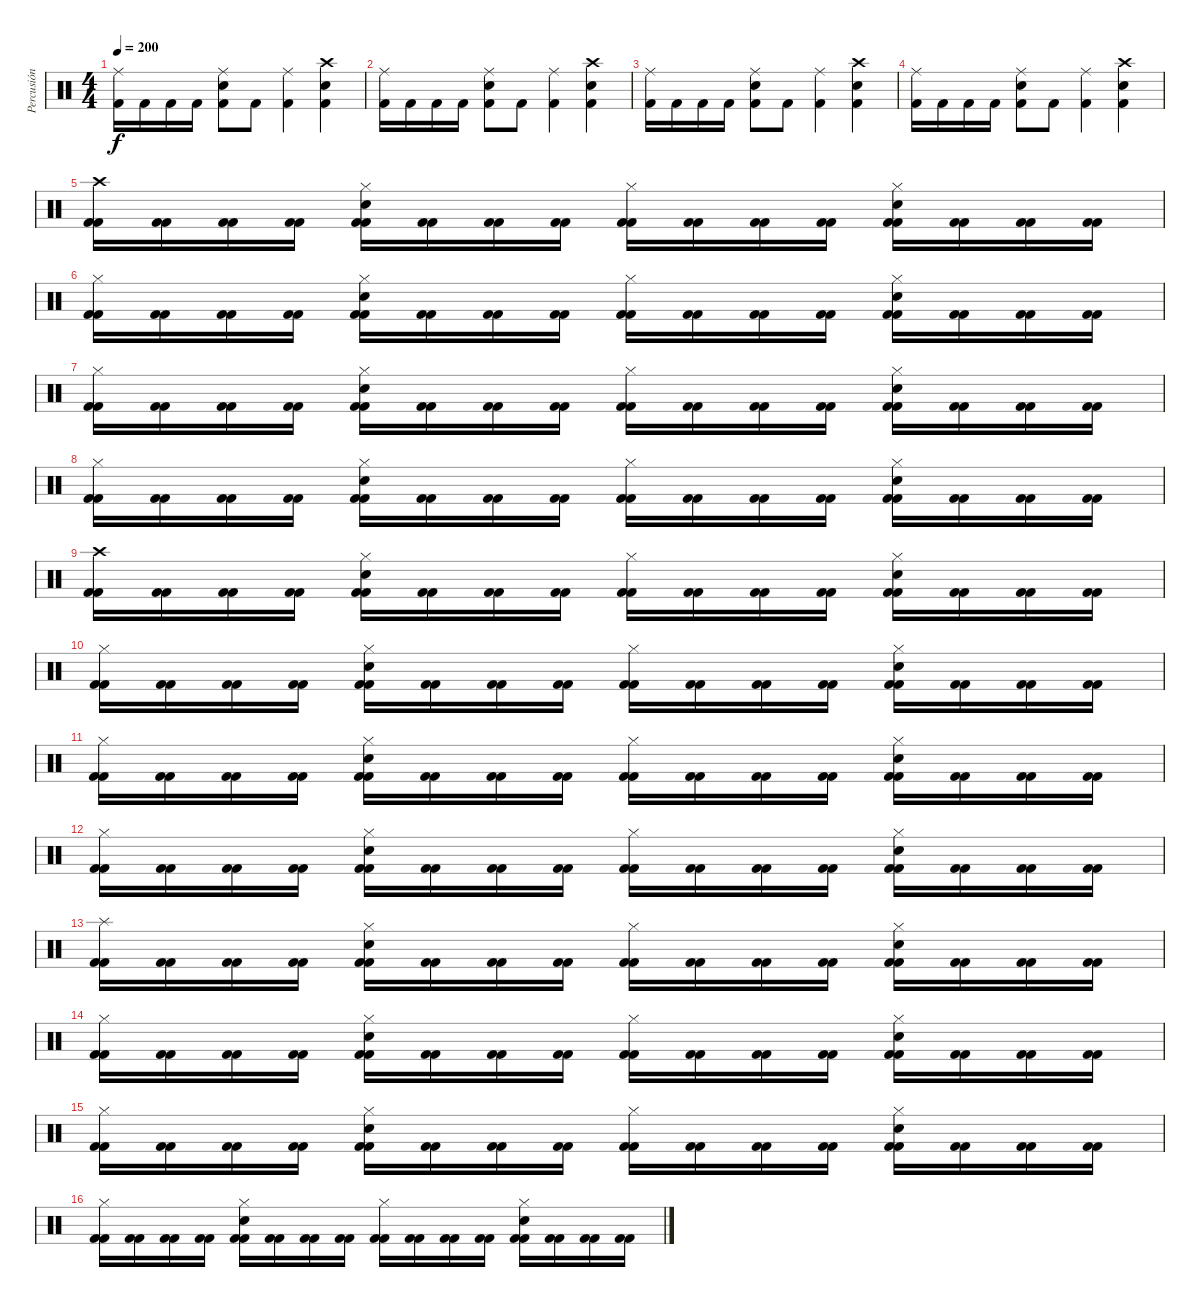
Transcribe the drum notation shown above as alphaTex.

\track ("Percusión" "Percusión") {instrument percussion}
\staff {score}
\articulation defaults
\ts (4 4)
\tempo 200
\clef neutral
\ks c
("Ride (middle)" "Kick (hit) 2").16{dy f} "Kick (hit) 2".16 "Kick (hit) 2".16 "Kick (hit) 2".16 ("Ride (middle)" "Snare (hit) 2" "Kick (hit) 2").8 "Kick (hit) 2".8 ("Ride (middle)" "Kick (hit) 2").4 ("Crash high (hit)" "Snare (hit) 2" "Kick (hit) 2").4 |
("Ride (middle)" "Kick (hit) 2").16 "Kick (hit) 2".16 "Kick (hit) 2".16 "Kick (hit) 2".16 ("Ride (middle)" "Snare (hit) 2" "Kick (hit) 2").8 "Kick (hit) 2".8 ("Ride (middle)" "Kick (hit) 2").4 ("Crash high (hit)" "Snare (hit) 2" "Kick (hit) 2").4 |
("Ride (middle)" "Kick (hit) 2").16 "Kick (hit) 2".16 "Kick (hit) 2".16 "Kick (hit) 2".16 ("Ride (middle)" "Snare (hit) 2" "Kick (hit) 2").8 "Kick (hit) 2".8 ("Ride (middle)" "Kick (hit) 2").4 ("Crash high (hit)" "Snare (hit) 2" "Kick (hit) 2").4 |
("Ride (middle)" "Kick (hit) 2").16 "Kick (hit) 2".16 "Kick (hit) 2".16 "Kick (hit) 2".16 ("Ride (middle)" "Snare (hit) 2" "Kick (hit) 2").8 "Kick (hit) 2".8 ("Ride (middle)" "Kick (hit) 2").4 ("Crash high (hit)" "Snare (hit) 2" "Kick (hit) 2").4 |
("Crash high (hit)" "Kick (hit) 2" "Kick (hit) 2").16 ("Kick (hit) 2" "Kick (hit) 2").16 ("Kick (hit) 2" "Kick (hit) 2").16 ("Kick (hit) 2" "Kick (hit) 2").16 ("Hi-Hat (closed)" "Snare (hit) 2" "Kick (hit) 2" "Kick (hit) 2").16 ("Kick (hit) 2" "Kick (hit) 2").16 ("Kick (hit) 2" "Kick (hit) 2").16 ("Kick (hit) 2" "Kick (hit) 2").16 ("Hi-Hat (closed)" "Kick (hit) 2" "Kick (hit) 2").16 ("Kick (hit) 2" "Kick (hit) 2").16 ("Kick (hit) 2" "Kick (hit) 2").16 ("Kick (hit) 2" "Kick (hit) 2").16 ("Hi-Hat (closed)" "Snare (hit) 2" "Kick (hit) 2" "Kick (hit) 2").16 ("Kick (hit) 2" "Kick (hit) 2").16 ("Kick (hit) 2" "Kick (hit) 2").16 ("Kick (hit) 2" "Kick (hit) 2").16 |
("Hi-Hat (closed)" "Kick (hit) 2" "Kick (hit) 2").16 ("Kick (hit) 2" "Kick (hit) 2").16 ("Kick (hit) 2" "Kick (hit) 2").16 ("Kick (hit) 2" "Kick (hit) 2").16 ("Hi-Hat (closed)" "Snare (hit) 2" "Kick (hit) 2" "Kick (hit) 2").16 ("Kick (hit) 2" "Kick (hit) 2").16 ("Kick (hit) 2" "Kick (hit) 2").16 ("Kick (hit) 2" "Kick (hit) 2").16 ("Hi-Hat (closed)" "Kick (hit) 2" "Kick (hit) 2").16 ("Kick (hit) 2" "Kick (hit) 2").16 ("Kick (hit) 2" "Kick (hit) 2").16 ("Kick (hit) 2" "Kick (hit) 2").16 ("Hi-Hat (closed)" "Snare (hit) 2" "Kick (hit) 2" "Kick (hit) 2").16 ("Kick (hit) 2" "Kick (hit) 2").16 ("Kick (hit) 2" "Kick (hit) 2").16 ("Kick (hit) 2" "Kick (hit) 2").16 |
("Hi-Hat (closed)" "Kick (hit) 2" "Kick (hit) 2").16 ("Kick (hit) 2" "Kick (hit) 2").16 ("Kick (hit) 2" "Kick (hit) 2").16 ("Kick (hit) 2" "Kick (hit) 2").16 ("Hi-Hat (closed)" "Snare (hit) 2" "Kick (hit) 2" "Kick (hit) 2").16 ("Kick (hit) 2" "Kick (hit) 2").16 ("Kick (hit) 2" "Kick (hit) 2").16 ("Kick (hit) 2" "Kick (hit) 2").16 ("Hi-Hat (closed)" "Kick (hit) 2" "Kick (hit) 2").16 ("Kick (hit) 2" "Kick (hit) 2").16 ("Kick (hit) 2" "Kick (hit) 2").16 ("Kick (hit) 2" "Kick (hit) 2").16 ("Hi-Hat (closed)" "Snare (hit) 2" "Kick (hit) 2" "Kick (hit) 2").16 ("Kick (hit) 2" "Kick (hit) 2").16 ("Kick (hit) 2" "Kick (hit) 2").16 ("Kick (hit) 2" "Kick (hit) 2").16 |
("Hi-Hat (closed)" "Kick (hit) 2" "Kick (hit) 2").16 ("Kick (hit) 2" "Kick (hit) 2").16 ("Kick (hit) 2" "Kick (hit) 2").16 ("Kick (hit) 2" "Kick (hit) 2").16 ("Hi-Hat (closed)" "Snare (hit) 2" "Kick (hit) 2" "Kick (hit) 2").16 ("Kick (hit) 2" "Kick (hit) 2").16 ("Kick (hit) 2" "Kick (hit) 2").16 ("Kick (hit) 2" "Kick (hit) 2").16 ("Hi-Hat (closed)" "Kick (hit) 2" "Kick (hit) 2").16 ("Kick (hit) 2" "Kick (hit) 2").16 ("Kick (hit) 2" "Kick (hit) 2").16 ("Kick (hit) 2" "Kick (hit) 2").16 ("Hi-Hat (closed)" "Snare (hit) 2" "Kick (hit) 2" "Kick (hit) 2").16 ("Kick (hit) 2" "Kick (hit) 2").16 ("Kick (hit) 2" "Kick (hit) 2").16 ("Kick (hit) 2" "Kick (hit) 2").16 |
("Crash high (hit)" "Kick (hit) 2" "Kick (hit) 2").16 ("Kick (hit) 2" "Kick (hit) 2").16 ("Kick (hit) 2" "Kick (hit) 2").16 ("Kick (hit) 2" "Kick (hit) 2").16 ("Hi-Hat (closed)" "Snare (hit) 2" "Kick (hit) 2" "Kick (hit) 2").16 ("Kick (hit) 2" "Kick (hit) 2").16 ("Kick (hit) 2" "Kick (hit) 2").16 ("Kick (hit) 2" "Kick (hit) 2").16 ("Hi-Hat (closed)" "Kick (hit) 2" "Kick (hit) 2").16 ("Kick (hit) 2" "Kick (hit) 2").16 ("Kick (hit) 2" "Kick (hit) 2").16 ("Kick (hit) 2" "Kick (hit) 2").16 ("Hi-Hat (closed)" "Snare (hit) 2" "Kick (hit) 2" "Kick (hit) 2").16 ("Kick (hit) 2" "Kick (hit) 2").16 ("Kick (hit) 2" "Kick (hit) 2").16 ("Kick (hit) 2" "Kick (hit) 2").16 |
("Hi-Hat (closed)" "Kick (hit) 2" "Kick (hit) 2").16 ("Kick (hit) 2" "Kick (hit) 2").16 ("Kick (hit) 2" "Kick (hit) 2").16 ("Kick (hit) 2" "Kick (hit) 2").16 ("Hi-Hat (closed)" "Snare (hit) 2" "Kick (hit) 2" "Kick (hit) 2").16 ("Kick (hit) 2" "Kick (hit) 2").16 ("Kick (hit) 2" "Kick (hit) 2").16 ("Kick (hit) 2" "Kick (hit) 2").16 ("Hi-Hat (closed)" "Kick (hit) 2" "Kick (hit) 2").16 ("Kick (hit) 2" "Kick (hit) 2").16 ("Kick (hit) 2" "Kick (hit) 2").16 ("Kick (hit) 2" "Kick (hit) 2").16 ("Hi-Hat (closed)" "Snare (hit) 2" "Kick (hit) 2" "Kick (hit) 2").16 ("Kick (hit) 2" "Kick (hit) 2").16 ("Kick (hit) 2" "Kick (hit) 2").16 ("Kick (hit) 2" "Kick (hit) 2").16 |
("Hi-Hat (closed)" "Kick (hit) 2" "Kick (hit) 2").16 ("Kick (hit) 2" "Kick (hit) 2").16 ("Kick (hit) 2" "Kick (hit) 2").16 ("Kick (hit) 2" "Kick (hit) 2").16 ("Hi-Hat (closed)" "Snare (hit) 2" "Kick (hit) 2" "Kick (hit) 2").16 ("Kick (hit) 2" "Kick (hit) 2").16 ("Kick (hit) 2" "Kick (hit) 2").16 ("Kick (hit) 2" "Kick (hit) 2").16 ("Hi-Hat (closed)" "Kick (hit) 2" "Kick (hit) 2").16 ("Kick (hit) 2" "Kick (hit) 2").16 ("Kick (hit) 2" "Kick (hit) 2").16 ("Kick (hit) 2" "Kick (hit) 2").16 ("Hi-Hat (closed)" "Snare (hit) 2" "Kick (hit) 2" "Kick (hit) 2").16 ("Kick (hit) 2" "Kick (hit) 2").16 ("Kick (hit) 2" "Kick (hit) 2").16 ("Kick (hit) 2" "Kick (hit) 2").16 |
("Hi-Hat (closed)" "Kick (hit) 2" "Kick (hit) 2").16 ("Kick (hit) 2" "Kick (hit) 2").16 ("Kick (hit) 2" "Kick (hit) 2").16 ("Kick (hit) 2" "Kick (hit) 2").16 ("Hi-Hat (closed)" "Snare (hit) 2" "Kick (hit) 2" "Kick (hit) 2").16 ("Kick (hit) 2" "Kick (hit) 2").16 ("Kick (hit) 2" "Kick (hit) 2").16 ("Kick (hit) 2" "Kick (hit) 2").16 ("Hi-Hat (closed)" "Kick (hit) 2" "Kick (hit) 2").16 ("Kick (hit) 2" "Kick (hit) 2").16 ("Kick (hit) 2" "Kick (hit) 2").16 ("Kick (hit) 2" "Kick (hit) 2").16 ("Hi-Hat (closed)" "Snare (hit) 2" "Kick (hit) 2" "Kick (hit) 2").16 ("Kick (hit) 2" "Kick (hit) 2").16 ("Kick (hit) 2" "Kick (hit) 2").16 ("Kick (hit) 2" "Kick (hit) 2").16 |
("Splash (hit)" "Kick (hit) 2" "Kick (hit) 2").16 ("Kick (hit) 2" "Kick (hit) 2").16 ("Kick (hit) 2" "Kick (hit) 2").16 ("Kick (hit) 2" "Kick (hit) 2").16 ("Hi-Hat (closed)" "Snare (hit) 2" "Kick (hit) 2" "Kick (hit) 2").16 ("Kick (hit) 2" "Kick (hit) 2").16 ("Kick (hit) 2" "Kick (hit) 2").16 ("Kick (hit) 2" "Kick (hit) 2").16 ("Hi-Hat (closed)" "Kick (hit) 2" "Kick (hit) 2").16 ("Kick (hit) 2" "Kick (hit) 2").16 ("Kick (hit) 2" "Kick (hit) 2").16 ("Kick (hit) 2" "Kick (hit) 2").16 ("Hi-Hat (closed)" "Snare (hit) 2" "Kick (hit) 2" "Kick (hit) 2").16 ("Kick (hit) 2" "Kick (hit) 2").16 ("Kick (hit) 2" "Kick (hit) 2").16 ("Kick (hit) 2" "Kick (hit) 2").16 |
("Hi-Hat (closed)" "Kick (hit) 2" "Kick (hit) 2").16 ("Kick (hit) 2" "Kick (hit) 2").16 ("Kick (hit) 2" "Kick (hit) 2").16 ("Kick (hit) 2" "Kick (hit) 2").16 ("Hi-Hat (closed)" "Snare (hit) 2" "Kick (hit) 2" "Kick (hit) 2").16 ("Kick (hit) 2" "Kick (hit) 2").16 ("Kick (hit) 2" "Kick (hit) 2").16 ("Kick (hit) 2" "Kick (hit) 2").16 ("Hi-Hat (closed)" "Kick (hit) 2" "Kick (hit) 2").16 ("Kick (hit) 2" "Kick (hit) 2").16 ("Kick (hit) 2" "Kick (hit) 2").16 ("Kick (hit) 2" "Kick (hit) 2").16 ("Hi-Hat (closed)" "Snare (hit) 2" "Kick (hit) 2" "Kick (hit) 2").16 ("Kick (hit) 2" "Kick (hit) 2").16 ("Kick (hit) 2" "Kick (hit) 2").16 ("Kick (hit) 2" "Kick (hit) 2").16 |
("Hi-Hat (closed)" "Kick (hit) 2" "Kick (hit) 2").16 ("Kick (hit) 2" "Kick (hit) 2").16 ("Kick (hit) 2" "Kick (hit) 2").16 ("Kick (hit) 2" "Kick (hit) 2").16 ("Hi-Hat (closed)" "Snare (hit) 2" "Kick (hit) 2" "Kick (hit) 2").16 ("Kick (hit) 2" "Kick (hit) 2").16 ("Kick (hit) 2" "Kick (hit) 2").16 ("Kick (hit) 2" "Kick (hit) 2").16 ("Hi-Hat (closed)" "Kick (hit) 2" "Kick (hit) 2").16 ("Kick (hit) 2" "Kick (hit) 2").16 ("Kick (hit) 2" "Kick (hit) 2").16 ("Kick (hit) 2" "Kick (hit) 2").16 ("Hi-Hat (closed)" "Snare (hit) 2" "Kick (hit) 2" "Kick (hit) 2").16 ("Kick (hit) 2" "Kick (hit) 2").16 ("Kick (hit) 2" "Kick (hit) 2").16 ("Kick (hit) 2" "Kick (hit) 2").16 |
("Hi-Hat (closed)" "Kick (hit) 2" "Kick (hit) 2").16 ("Kick (hit) 2" "Kick (hit) 2").16 ("Kick (hit) 2" "Kick (hit) 2").16 ("Kick (hit) 2" "Kick (hit) 2").16 ("Hi-Hat (closed)" "Snare (hit) 2" "Kick (hit) 2" "Kick (hit) 2").16 ("Kick (hit) 2" "Kick (hit) 2").16 ("Kick (hit) 2" "Kick (hit) 2").16 ("Kick (hit) 2" "Kick (hit) 2").16 ("Hi-Hat (closed)" "Kick (hit) 2" "Kick (hit) 2").16 ("Kick (hit) 2" "Kick (hit) 2").16 ("Kick (hit) 2" "Kick (hit) 2").16 ("Kick (hit) 2" "Kick (hit) 2").16 ("Hi-Hat (closed)" "Snare (hit) 2" "Kick (hit) 2" "Kick (hit) 2").16 ("Kick (hit) 2" "Kick (hit) 2").16 ("Kick (hit) 2" "Kick (hit) 2").16 ("Kick (hit) 2" "Kick (hit) 2").16
